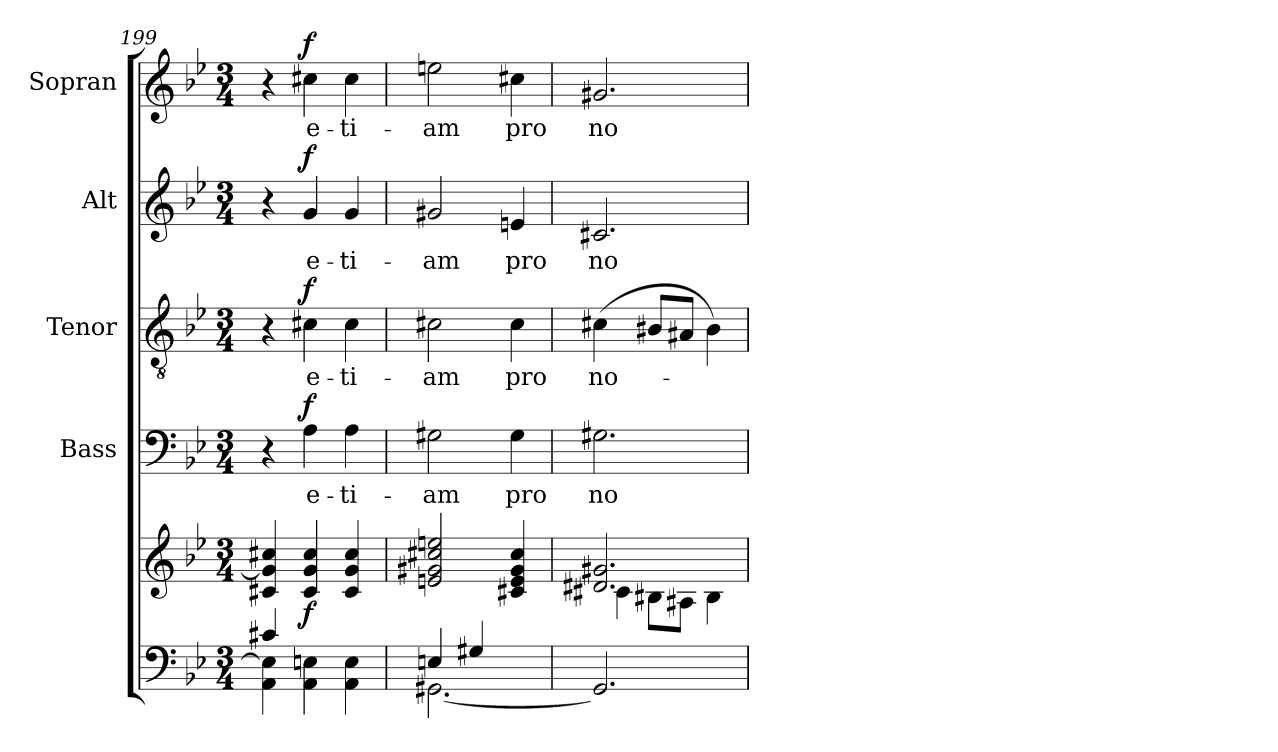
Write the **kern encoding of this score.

**kern	**kern	**dynam	**kern	**text	**dynam	**kern	**text	**dynam	**kern	**text	**dynam	**kern	**text	**dynam
*part5	*part5	*part5	*part4	*part4	*part4	*part3	*part3	*part3	*part2	*part2	*part2	*part1	*part1	*part1
*staff6	*staff5	*staff5/6	*staff4	*staff4	*staff4	*staff3	*staff3	*staff3	*staff2	*staff2	*staff2	*staff1	*staff1	*staff1
*	*	*	*I"Bass	*	*	*I"Tenor	*	*	*I"Alt	*	*	*I"Sopran	*	*
*	*	*	*I'B.	*	*	*I'T.	*	*	*I'A.	*	*	*I'S.	*	*
*clefF4	*clefG2	*	*clefF4	*	*	*clefGv2	*	*	*clefG2	*	*	*clefG2	*	*
*k[b-e-]	*k[b-e-]	*	*k[b-e-]	*	*	*k[b-e-]	*	*	*k[b-e-]	*	*	*k[b-e-]	*	*
*B-:	*B-:	*	*B-:	*	*	*B-:	*	*	*B-:	*	*	*B-:	*	*
*M3/4	*M3/4	*	*M3/4	*	*	*M3/4	*	*	*M3/4	*	*	*M3/4	*	*
=199	=199	=199	=199	=199	=199	=199	=199	=199	=199	=199	=199	=199	=199	=199
*^	*	*	*	*	*	*	*	*	*	*	*	*	*	*
4c#X/	4AA\ 4E\]	4c#X/ 4g/] 4cc#X/	.	4r	.	.	4r	.	.	4r	.	.	4r	.	.
!	!	!	!LO:DY:b	!	!LO:LY:b	!LO:DY:a	!	!LO:LY:b	!LO:DY:a	!	!LO:LY:b	!LO:DY:a	!	!LO:LY:b	!LO:DY:a
2ryy	4AA\ 4En\	4c#/ 4g/ 4cc#/	f	4A\	e-	f	4c#X\	e-	f	4g/	e-	f	4cc#X\	e-	f
!	!	!	!	!	!LO:LY:b	!	!	!LO:LY:b	!	!	!LO:LY:b	!	!	!LO:LY:b	!
.	4AA\ 4E\	4c#/ 4g/ 4cc#/	.	4A\	-ti-	.	4c#\	-ti-	.	4g/	-ti-	.	4cc#\	-ti-	.
!!LO:PB:g=z
=200	=200	=200	=200	=200	=200	=200	=200	=200	=200	=200	=200	=200	=200	=200	=200
!	!	!	!	!	!LO:LY:b	!	!	!LO:LY:b	!	!	!LO:LY:b	!	!	!LO:LY:b	!
4En/	[<2.GG#X\	2en/ 2g#X/ 2cc#X/ 2een/	.	2G#X\	-am	.	2c#X\	-am	.	2g#X/	-am	.	2een\	-am	.
4G#X/	.	.	.	.	.	.	.	.	.	.	.	.	.	.	.
!	!	!	!	!	!LO:LY:b	!	!	!LO:LY:b	!	!	!LO:LY:b	!	!	!LO:LY:b	!
4ryy	.	4c#X/ 4e/ 4g#/ 4cc#/	.	4G#\	pro	.	4c#\	pro	.	4en/	pro	.	4cc#X\	pro	.
*v	*v	*	*	*	*	*	*	*	*	*	*	*	*	*	*
=201	=201	=201	=201	=201	=201	=201	=201	=201	=201	=201	=201	=201	=201	=201
*	*^	*	*	*	*	*	*	*	*	*	*	*	*	*
!	!	!	!	!	!LO:LY:b	!	!	!LO:LY:b	!	!	!LO:LY:b	!	!	!LO:LY:b	!
2.GG#/]	2.d#X/ 2.g#X/	4c#X\	.	2.G#X\	no-	.	(>4c#X\	no-	.	2.c#X/	no-	.	2.g#X/	no-	.
.	.	8B#X\L	.	.	.	.	8B#X/L	.	.	.	.	.	.	.	.
.	.	8A#X\J	.	.	.	.	8A#X/J	.	.	.	.	.	.	.	.
.	.	4B#\	.	.	.	.	4B#\)	.	.	.	.	.	.	.	.
*	*v	*v	*	*	*	*	*	*	*	*	*	*	*	*	*
=	=	=	=	=	=	=	=	=	=	=	=	=	=	=
*-	*-	*-	*-	*-	*-	*-	*-	*-	*-	*-	*-	*-	*-	*-
